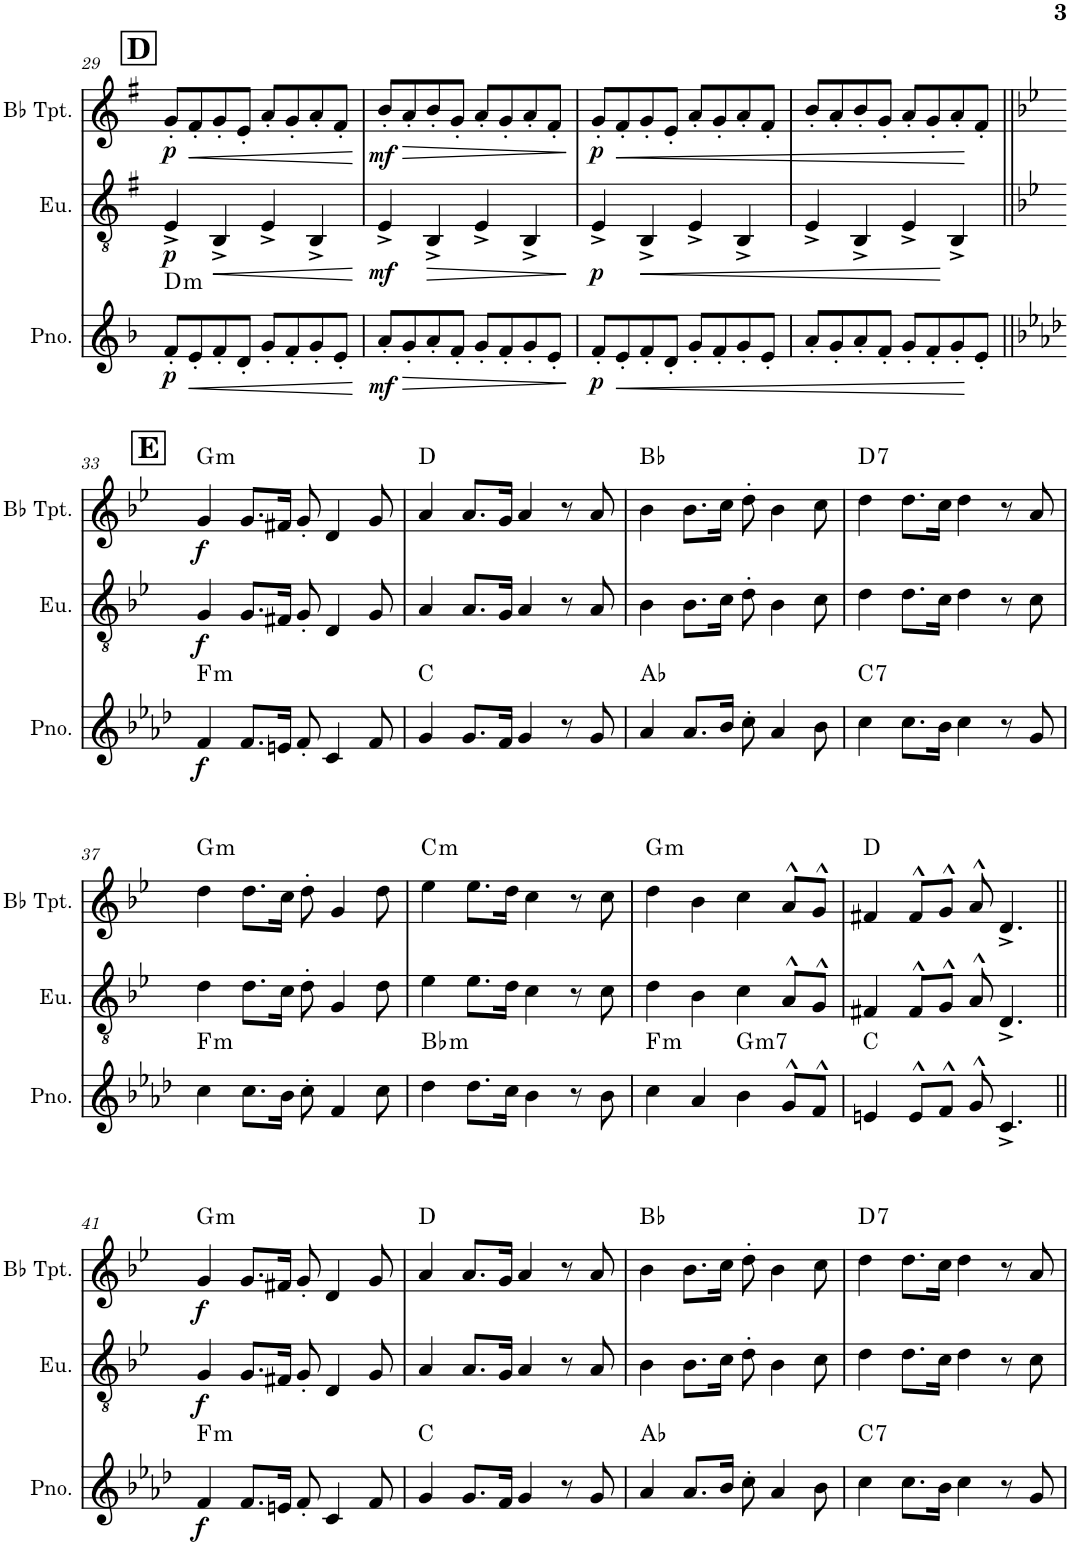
**kern	**dynam	**harte	**kern	**dynam	**kern	**dynam	**harte
*part3	*part3	*part3	*part2	*part2	*part1	*part1	*part1
*staff3	*staff3	*	*staff2	*staff2	*staff1	*staff1	*
*I"Piano	*	*	*I"Euphonium	*	*I"Bb Trumpet	*	*
*I'Pno.	*	*	*I'Eu.	*	*I'Bb Tpt.	*	*
!!LO:PB:g=z
*clefG2	*	*	*clefGv2	*	*clefG2	*	*
*	*	*	*Trd1c2	*	*Trd1c2	*	*
*k[b-]	*	*	*k[f#]	*	*k[f#]	*	*
*M4/4	*	*	*M4/4	*	*M4/4	*	*
!!LO:REH:place=s1:a:B:cj:fs=14:t=D
=29	=29	=29	=29	=29	=29	=29	=29
!	!LO:DY:b	!LO:H:kt=m	!	!LO:DY:b	!	!LO:DY:b	!
8f'/L	p	D:min	4E^/	p	8g'/L	p	.
!	!LO:HP:b	!	!	!	!	!LO:HP:b	!
8e'/	<	.	.	.	8f#'/	<	.
!	!	!	!	!LO:HP:b	!	!	!
8f'/	.	.	4BB^/	<	8g'/	.	.
8d'/J	.	.	.	.	8e'/J	.	.
8g'/L	.	.	4E^/	.	8a'/L	.	.
8f'/	.	.	.	.	8g'/	.	.
8g'/	.	.	4BB^/	.	8a'/	.	.
8e'/J	.	.	.	.	8f#'/J	.	.
.	[	.	.	[	.	[	.
=30	=30	=30	=30	=30	=30	=30	=30
!	!LO:DY:b	!	!	!LO:DY:b	!	!LO:DY:b	!
8a'/L	mf	.	4E^/	mf	8b'/L	mf	.
!	!LO:HP:b	!	!	!	!	!LO:HP:b	!
8g'/	>	.	.	.	8a'/	>	.
!	!	!	!	!LO:HP:b	!	!	!
8a'/	.	.	4BB^/	>	8b'/	.	.
8f'/J	.	.	.	.	8g'/J	.	.
8g'/L	.	.	4E^/	.	8a'/L	.	.
8f'/	.	.	.	.	8g'/	.	.
8g'/	.	.	4BB^/	.	8a'/	.	.
8e'/J	.	.	.	.	8f#'/J	.	.
.	]	.	.	]	.	]	.
=31	=31	=31	=31	=31	=31	=31	=31
!	!LO:DY:b	!	!	!LO:DY:b	!	!LO:DY:b	!
8f'/L	p	.	4E^/	p	8g'/L	p	.
!	!LO:HP:b	!	!	!	!	!LO:HP:b	!
8e'/	<	.	.	.	8f#'/	<	.
!	!	!	!	!LO:HP:b	!	!	!
8f'/	.	.	4BB^/	<	8g'/	.	.
8d'/J	.	.	.	.	8e'/J	.	.
8g'/L	.	.	4E^/	.	8a'/L	.	.
8f'/	.	.	.	.	8g'/	.	.
8g'/	.	.	4BB^/	.	8a'/	.	.
8e'/J	.	.	.	.	8f#'/J	.	.
=32	=32	=32	=32	=32	=32	=32	=32
8a'/L	.	.	4E^/	.	8b'/L	.	.
8g'/	.	.	.	.	8a'/	.	.
8a'/	.	.	4BB^/	.	8b'/	.	.
8f'/J	.	.	.	.	8g'/J	.	.
8g'/L	.	.	4E^/	.	8a'/L	.	.
8f'/	.	.	.	.	8g'/	.	.
8g'/	.	.	4BB^/	[	8a'/	.	.
8e'/J	[	.	.	.	8f#'/J	[	.
!!LO:LB:g=z
!!LO:REH:place=s1:a:B:cj:fs=14:t=E
=33||	=33||	=33||	=33||	=33||	=33||	=33||	=33||
*k[b-e-a-d-]	*	*	*k[b-e-]	*	*k[b-e-]	*	*
!	!LO:DY:b	!LO:H:kt=m	!	!LO:DY:b	!	!LO:DY:b	!LO:H:kt=m
4f/	f	F:min	4G/	f	4g/	f	G:min
8.f/L	.	.	8.G/L	.	8.g/L	.	.
16en/Jk	.	.	16F#X/Jk	.	16f#X/Jk	.	.
8f'/	.	.	8G'/	.	8g'/	.	.
4c/	.	.	4D/	.	4d/	.	.
8f/	.	.	8G/	.	8g/	.	.
=34	=34	=34	=34	=34	=34	=34	=34
4g/	.	C:maj	4A/	.	4a/	.	D:maj
8.g/L	.	.	8.A/L	.	8.a/L	.	.
16f/Jk	.	.	16G/Jk	.	16g/Jk	.	.
4g/	.	.	4A/	.	4a/	.	.
8r	.	.	8r	.	8r	.	.
8g/	.	.	8A/	.	8a/	.	.
=35	=35	=35	=35	=35	=35	=35	=35
4a-/	.	Ab:maj	4B-\	.	4b-\	.	Bb:maj
8.a-/L	.	.	8.B-\L	.	8.b-\L	.	.
16b-/Jk	.	.	16c\Jk	.	16cc\Jk	.	.
8cc'\	.	.	8d'\	.	8dd'\	.	.
4a-/	.	.	4B-\	.	4b-\	.	.
8b-\	.	.	8c\	.	8cc\	.	.
=36	=36	=36	=36	=36	=36	=36	=36
!	!	!LO:H:kt=7	!	!	!	!	!LO:H:kt=7
4cc\	.	C:7	4d\	.	4dd\	.	D:7
8.cc\L	.	.	8.d\L	.	8.dd\L	.	.
16b-\Jk	.	.	16c\Jk	.	16cc\Jk	.	.
4cc\	.	.	4d\	.	4dd\	.	.
8r	.	.	8r	.	8r	.	.
8g/	.	.	8c\	.	8a/	.	.
!!LO:LB:g=z
=37	=37	=37	=37	=37	=37	=37	=37
!	!	!LO:H:kt=m	!	!	!	!	!LO:H:kt=m
4cc\	.	F:min	4d\	.	4dd\	.	G:min
8.cc\L	.	.	8.d\L	.	8.dd\L	.	.
16b-\Jk	.	.	16c\Jk	.	16cc\Jk	.	.
8cc'\	.	.	8d'\	.	8dd'\	.	.
4f/	.	.	4G/	.	4g/	.	.
8cc\	.	.	8d\	.	8dd\	.	.
=38	=38	=38	=38	=38	=38	=38	=38
!	!	!LO:H:kt=m	!	!	!	!	!LO:H:kt=m
4dd-\	.	Bb:min	4e-\	.	4ee-\	.	C:min
8.dd-\L	.	.	8.e-\L	.	8.ee-\L	.	.
16cc\Jk	.	.	16d\Jk	.	16dd\Jk	.	.
4b-\	.	.	4c\	.	4cc\	.	.
8r	.	.	8r	.	8r	.	.
8b-\	.	.	8c\	.	8cc\	.	.
=39	=39	=39	=39	=39	=39	=39	=39
!	!	!LO:H:kt=m	!	!	!	!	!LO:H:kt=m
4cc\	.	F:min	4d\	.	4dd\	.	G:min
4a-/	.	.	4B-\	.	4b-\	.	.
!	!	!LO:H:kt=m7	!	!	!	!	!
4b-\	.	G:min7	4c\	.	4cc\	.	.
8g^^/L	.	.	8A^^/L	.	8a^^/L	.	.
8f^^/J	.	.	8G^^/J	.	8g^^/J	.	.
=40	=40	=40	=40	=40	=40	=40	=40
4en/	.	C:maj	4F#X/	.	4f#X/	.	D:maj
8e^^/L	.	.	8F#^^/L	.	8f#^^/L	.	.
8f^^/J	.	.	8G^^/J	.	8g^^/J	.	.
8g^^/	.	.	8A^^/	.	8a^^/	.	.
4.c^/	.	.	4.D^/	.	4.d^/	.	.
!!LO:LB:g=z
=41||	=41||	=41||	=41||	=41||	=41||	=41||	=41||
!	!LO:DY:b	!LO:H:kt=m	!	!LO:DY:b	!	!LO:DY:b	!LO:H:kt=m
4f/	f	F:min	4G/	f	4g/	f	G:min
8.f/L	.	.	8.G/L	.	8.g/L	.	.
16en/Jk	.	.	16F#X/Jk	.	16f#X/Jk	.	.
8f'/	.	.	8G'/	.	8g'/	.	.
4c/	.	.	4D/	.	4d/	.	.
8f/	.	.	8G/	.	8g/	.	.
=42	=42	=42	=42	=42	=42	=42	=42
4g/	.	C:maj	4A/	.	4a/	.	D:maj
8.g/L	.	.	8.A/L	.	8.a/L	.	.
16f/Jk	.	.	16G/Jk	.	16g/Jk	.	.
4g/	.	.	4A/	.	4a/	.	.
8r	.	.	8r	.	8r	.	.
8g/	.	.	8A/	.	8a/	.	.
=43	=43	=43	=43	=43	=43	=43	=43
4a-/	.	Ab:maj	4B-\	.	4b-\	.	Bb:maj
8.a-/L	.	.	8.B-\L	.	8.b-\L	.	.
16b-/Jk	.	.	16c\Jk	.	16cc\Jk	.	.
8cc'\	.	.	8d'\	.	8dd'\	.	.
4a-/	.	.	4B-\	.	4b-\	.	.
8b-\	.	.	8c\	.	8cc\	.	.
=44	=44	=44	=44	=44	=44	=44	=44
!	!	!LO:H:kt=7	!	!	!	!	!LO:H:kt=7
4cc\	.	C:7	4d\	.	4dd\	.	D:7
8.cc\L	.	.	8.d\L	.	8.dd\L	.	.
16b-\Jk	.	.	16c\Jk	.	16cc\Jk	.	.
4cc\	.	.	4d\	.	4dd\	.	.
8r	.	.	8r	.	8r	.	.
8g/	.	.	8c\	.	8a/	.	.
=	=	=	=	=	=	=	=
*-	*-	*-	*-	*-	*-	*-	*-
